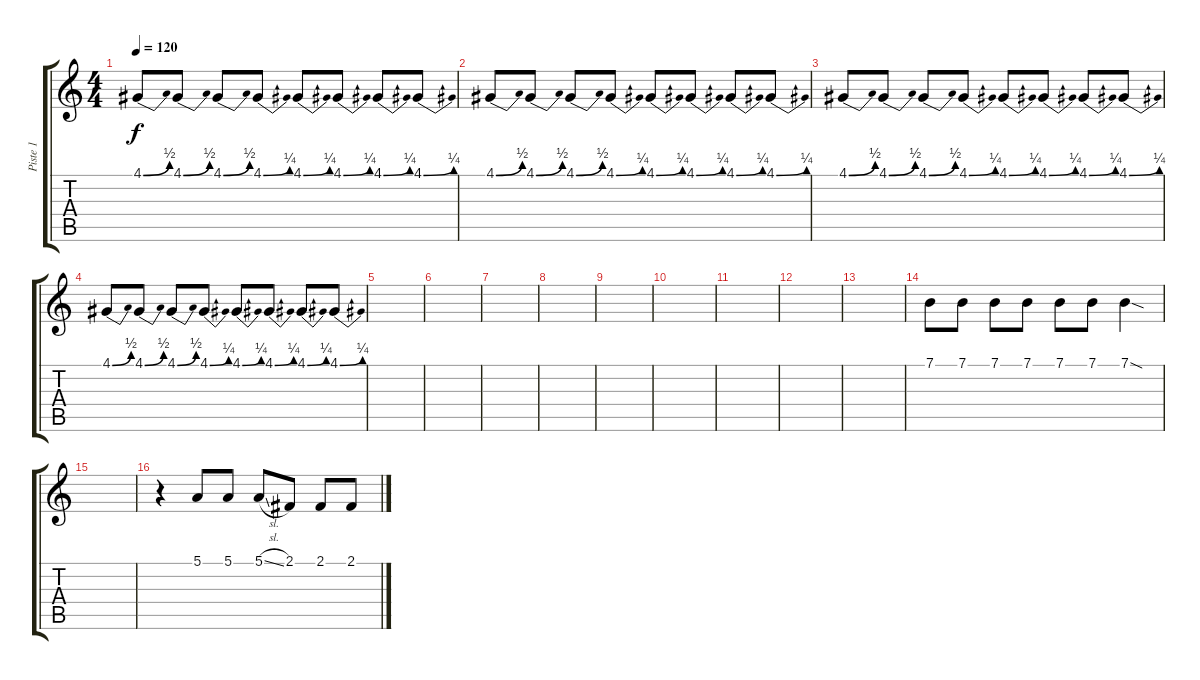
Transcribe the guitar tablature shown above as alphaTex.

\track ("Piste 1" "Piste 1") {instrument tubularbells}
\staff {score tabs}
\tuning (E4 B3 G3 D3 A2 E2) {hide}
\ts (4 4)
\tempo 120
\clef g2
\ks c
4.1{be (bend 0 0 60 2)}.8{dy f} 4.1{be (bend 0 0 60 2)}.8 4.1{be (bend 0 0 60 2)}.8 4.1{be (bend 0 0 60 1)}.8 4.1{be (bend 0 0 60 1)}.8 4.1{be (bend 0 0 60 1)}.8 4.1{be (bend 0 0 60 1)}.8 4.1{be (bend 0 0 60 1)}.8 |
4.1{be (bend 0 0 60 2)}.8 4.1{be (bend 0 0 60 2)}.8 4.1{be (bend 0 0 60 2)}.8 4.1{be (bend 0 0 60 1)}.8 4.1{be (bend 0 0 60 1)}.8 4.1{be (bend 0 0 60 1)}.8 4.1{be (bend 0 0 60 1)}.8 4.1{be (bend 0 0 60 1)}.8 |
4.1{be (bend 0 0 60 2)}.8 4.1{be (bend 0 0 60 2)}.8 4.1{be (bend 0 0 60 2)}.8 4.1{be (bend 0 0 60 1)}.8 4.1{be (bend 0 0 60 1)}.8 4.1{be (bend 0 0 60 1)}.8 4.1{be (bend 0 0 60 1)}.8 4.1{be (bend 0 0 60 1)}.8 |
4.1{be (bend 0 0 60 2)}.8 4.1{be (bend 0 0 60 2)}.8 4.1{be (bend 0 0 60 2)}.8 4.1{be (bend 0 0 60 1)}.8 4.1{be (bend 0 0 60 1)}.8 4.1{be (bend 0 0 60 1)}.8 4.1{be (bend 0 0 60 1)}.8 4.1{be (bend 0 0 60 1)}.8 |
|
|
|
|
|
|
|
|
|
7.1.8 7.1.8 7.1.8 7.1.8 7.1.8 7.1.8 7.1{sod}.4 |
|
r.4 5.1.8 5.1.8 5.1{sl}.8 2.1.8 2.1.8 2.1.8
